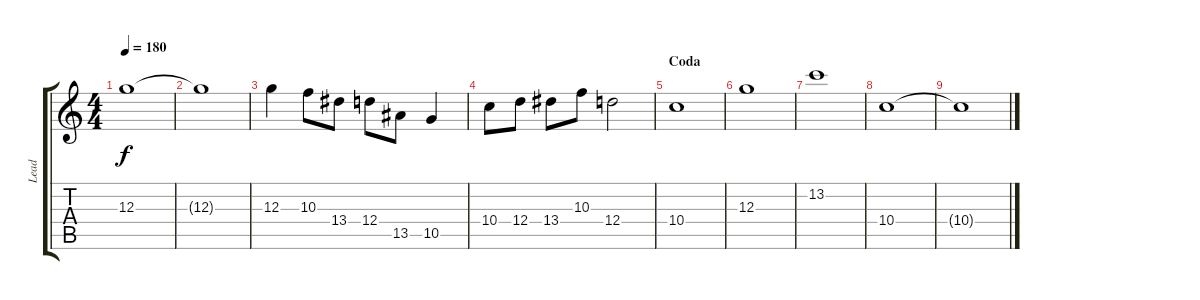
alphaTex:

\track ("Lead" "Lead") {instrument distortionguitar}
\staff {score tabs}
\tuning (E4 B3 G3 D3 A2 D2) {hide}
\ts (4 4)
\tempo 180
\clef g2
\ks c
12.3.1{dy f} |
12.3{t}.1 |
12.3.4 10.3.8 13.4.8 12.4.8 13.5.8 10.5.4 |
10.4.8 12.4.8 13.4.8 10.3.8 12.4.2 |
\section ("" "Coda")
10.4.1 |
12.3.1 |
13.2.1 |
10.4.1 |
10.4{t}.1
